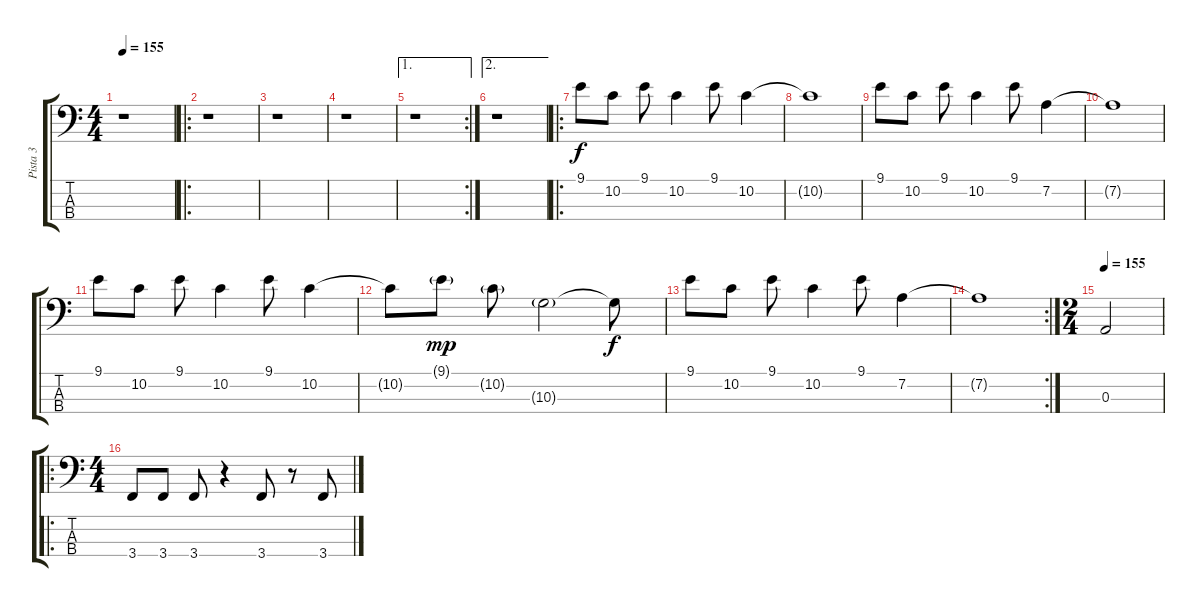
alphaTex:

\track ("Pista 3" "Pista 3") {instrument electricbassfinger}
\staff {score tabs}
\tuning (G2 D2 A1 D1) {hide}
\ts (4 4)
\tempo 155
\tempo 110
\tempo 155
\clef f4
\ks c
r.1{dy f instrument electricbassfinger} |
\ro
r.1 |
r.1 |
r.1 |
\ae 1
\rc 2
r.1 |
\ae 2
r.1 |
\ro
9.1.8 10.2.8 9.1.8 10.2.4 9.1.8 10.2.4 |
10.2{t}.1 |
9.1.8 10.2.8 9.1.8 10.2.4 9.1.8 7.2.4 |
7.2{t}.1 |
9.1.8 10.2.8 9.1.8 10.2.4 9.1.8 10.2.4 |
10.2{t}.8 9.1{g}.8{dy mp} 10.2{g}.8 10.3{g}.2 10.3{t}.8{dy f} |
9.1.8 10.2.8 9.1.8 10.2.4 9.1.8 7.2.4 |
\rc 2
7.2{t}.1 |
\ts (2 4)
\tempo 155
0.3.2 |
\ro
\ts (4 4)
3.4.8 3.4.8 3.4.8 r.4 3.4.8 r.8 3.4.8
